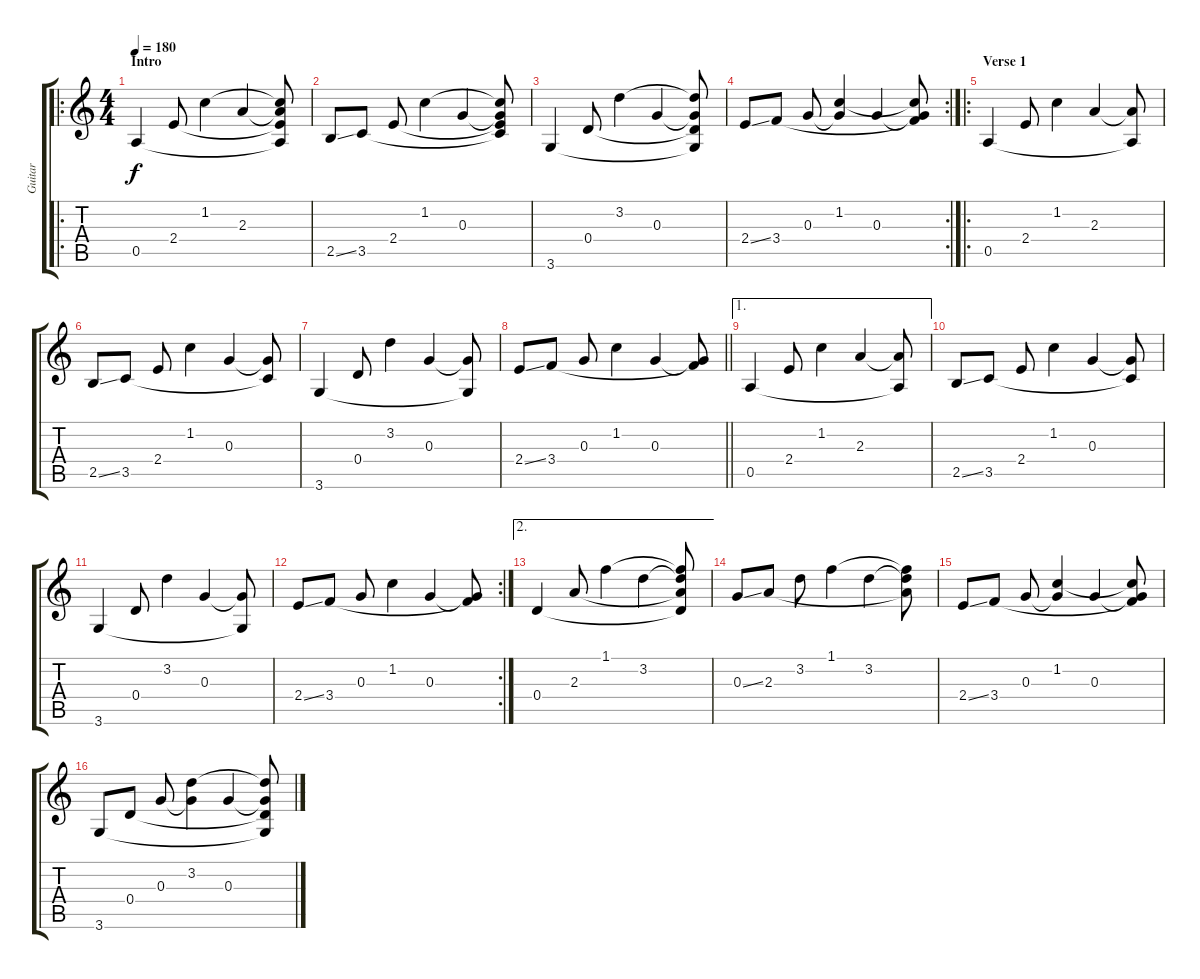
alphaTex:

\track ("Guitar" "Guitar") {instrument acousticguitarsteel}
\staff {score tabs}
\tuning (E4 B3 G3 D3 A2 E2) {hide}
\ro
\ts (4 4)
\section ("" "Intro")
\tempo 180
\clef g2
\ks c
0.5.4{dy f instrument acousticguitarsteel} 2.4.8 1.2.4 2.3.4 (1.2{t} 2.3{t} 2.4{t} 0.5{t}).8 |
2.5{ss}.8 3.5.8 2.4.8 1.2.4 0.3.4 (1.2{t} 0.3{t} 2.4{t} 3.5{t}).8 |
3.6.4 0.4.8 3.2.4 0.3.4 (3.2{t} 0.3{t} 0.4{t} 3.6{t}).8 |
\rc 2
2.4{ss}.8 3.4.8 0.3.8 (1.2 0.3{t}).4 0.3.4 (1.2{t} 0.3{t} 3.4{t}).8 |
\ro
\section ("" "Verse 1")
0.5.4 2.4.8 1.2.4 2.3.4 (2.3{t} 0.5{t}).8 |
2.5{ss}.8 3.5.8 2.4.8 1.2.4 0.3.4 (0.3{t} 3.5{t}).8 |
3.6.4 0.4.8 3.2.4 0.3.4 (0.3{t} 3.6{t}).8 |
\barLineRight lightlight
2.4{ss}.8 3.4.8 0.3.8 1.2.4 0.3.4 (0.3{t} 3.4{t}).8 |
\ae 1
0.5.4 2.4.8 1.2.4 2.3.4 (2.3{t} 0.5{t}).8 |
2.5{ss}.8 3.5.8 2.4.8 1.2.4 0.3.4 (0.3{t} 3.5{t}).8 |
3.6.4 0.4.8 3.2.4 0.3.4 (0.3{t} 3.6{t}).8 |
\rc 2
2.4{ss}.8 3.4.8 0.3.8 1.2.4 0.3.4 (0.3{t} 3.4{t}).8 |
\ae 2
0.4.4 2.3.8 1.1.4 3.2.4 (1.1{t} 3.2{t} 2.3{t} 0.4{t}).8 |
0.3{ss}.8 2.3.8 3.2.8 1.1.4 3.2.4 (1.1{t} 3.2{t} 2.3{t}).8 |
2.4{ss}.8 3.4.8 0.3.8 (1.2 0.3{t}).4 0.3.4 (1.2{t} 0.3{t} 3.4{t}).8 |
3.6.8 0.4.8 0.3.8 (3.2 0.3{t}).4 0.3.4 (3.2{t} 0.3{t} 0.4{t} 3.6{t}).8
